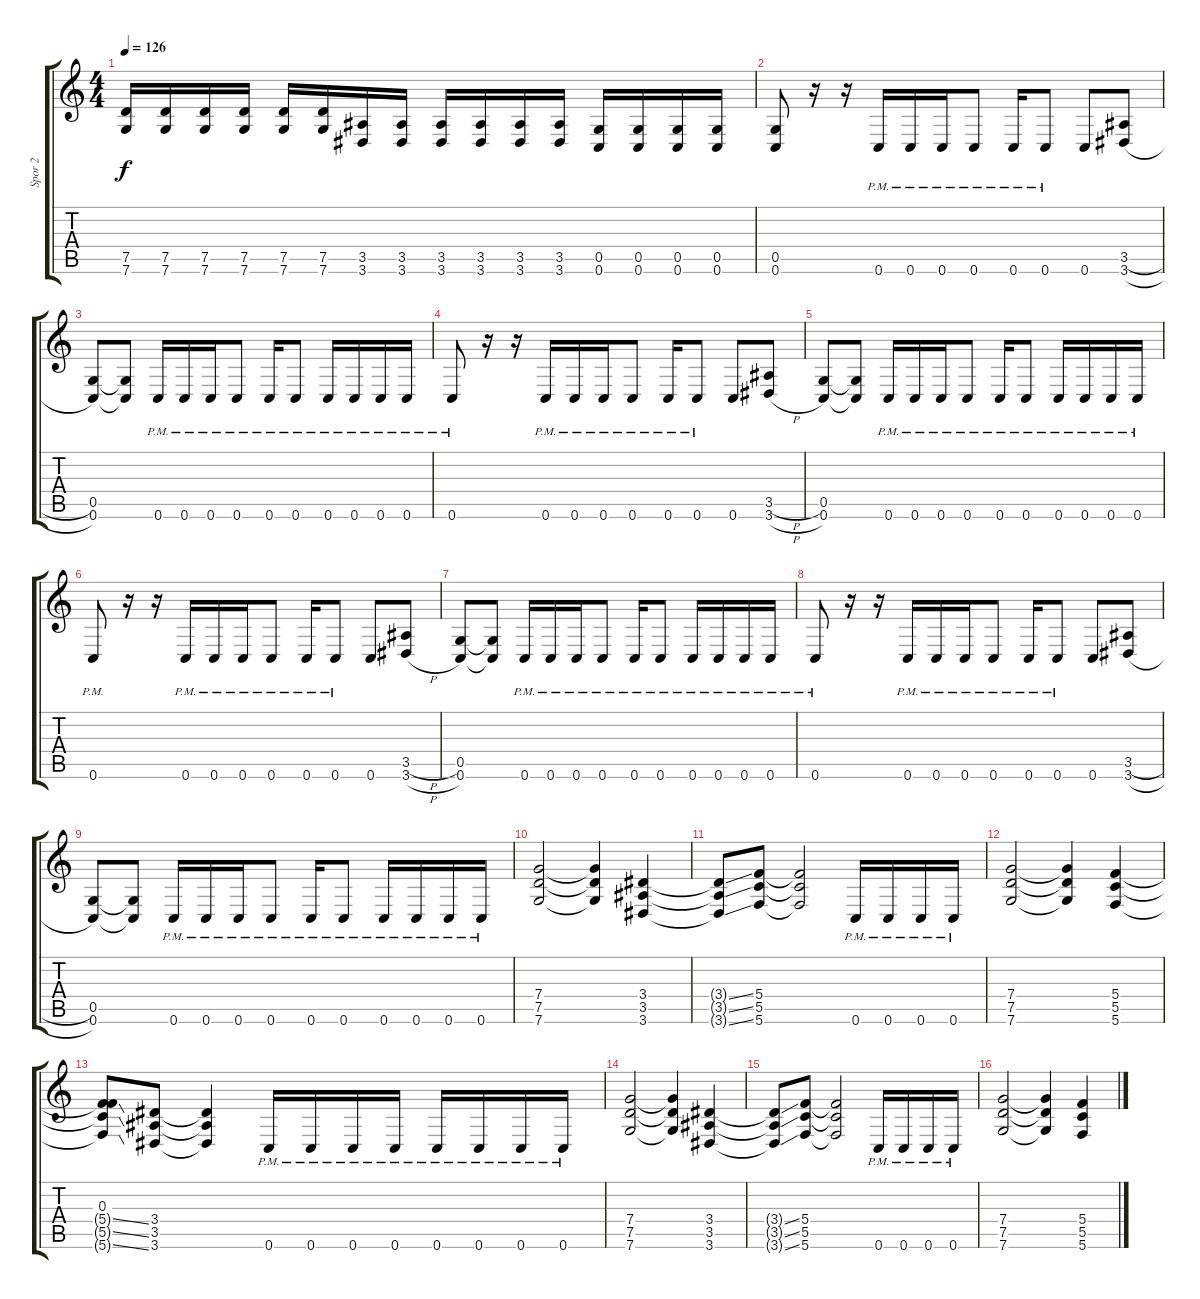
\track ("Spor 2" "Spor 2") {instrument distortionguitar}
\staff {score tabs}
\tuning (D4 A3 F3 C3 G2 C2) {hide}
\ts (4 4)
\tempo 126
\clef g2
\ks c
(7.5 7.6).16{dy f} (7.5 7.6).16 (7.5 7.6).16 (7.5 7.6).16 (7.5 7.6).16 (7.5 7.6).16 (3.5 3.6).16 (3.5 3.6).16 (3.5 3.6).16 (3.5 3.6).16 (3.5 3.6).16 (3.5 3.6).16 (0.5 0.6).16 (0.5 0.6).16 (0.5 0.6).16 (0.5 0.6).16 |
(0.5 0.6).8 r.16 r.16 0.6{pm}.16 0.6{pm}.16 0.6{pm}.16 0.6{pm}.8 0.6{pm}.16 0.6{pm}.8 0.6.8 (3.5{h} 3.6{h}).8 |
(0.5 0.6).8 (0.5{t} 0.6{t}).8 0.6{pm}.16 0.6{pm}.16 0.6{pm}.16 0.6{pm}.8 0.6{pm}.16 0.6{pm}.8 0.6{pm}.16 0.6{pm}.16 0.6{pm}.16 0.6{pm}.16 |
0.6{pm}.8 r.16 r.16 0.6{pm}.16 0.6{pm}.16 0.6{pm}.16 0.6{pm}.8 0.6{pm}.16 0.6{pm}.8 0.6.8 (3.5{h} 3.6{h}).8 |
(0.5 0.6).8 (0.5{t} 0.6{t}).8 0.6{pm}.16 0.6{pm}.16 0.6{pm}.16 0.6{pm}.8 0.6{pm}.16 0.6{pm}.8 0.6{pm}.16 0.6{pm}.16 0.6{pm}.16 0.6{pm}.16 |
0.6{pm}.8 r.16 r.16 0.6{pm}.16 0.6{pm}.16 0.6{pm}.16 0.6{pm}.8 0.6{pm}.16 0.6{pm}.8 0.6.8 (3.5{h} 3.6{h}).8 |
(0.5 0.6).8 (0.5{t} 0.6{t}).8 0.6{pm}.16 0.6{pm}.16 0.6{pm}.16 0.6{pm}.8 0.6{pm}.16 0.6{pm}.8 0.6{pm}.16 0.6{pm}.16 0.6{pm}.16 0.6{pm}.16 |
0.6{pm}.8 r.16 r.16 0.6{pm}.16 0.6{pm}.16 0.6{pm}.16 0.6{pm}.8 0.6{pm}.16 0.6{pm}.8 0.6.8 (3.5{h} 3.6{h}).8 |
(0.5 0.6).8 (0.5{t} 0.6{t}).8 0.6{pm}.16 0.6{pm}.16 0.6{pm}.16 0.6{pm}.8 0.6{pm}.16 0.6{pm}.8 0.6{pm}.16 0.6{pm}.16 0.6{pm}.16 0.6{pm}.16 |
(7.4 7.5 7.6).2 (7.4{t} 7.5{t} 7.6{t}).4 (3.4 3.5 3.6).4 |
(3.4{ss t} 3.5{ss t} 3.6{ss t}).8 (5.4 5.5 5.6).8 (5.4{t} 5.5{t} 5.6{t}).2 0.6{pm}.16 0.6{pm}.16 0.6{pm}.16 0.6{pm}.16 |
(7.4 7.5 7.6).2 (7.4{t} 7.5{t} 7.6{t}).4 (5.4 5.5 5.6).4 |
(0.3 5.4{ss t} 5.5{ss t} 5.6{ss t}).8 (3.4 3.5 3.6).8 (3.4{t} 3.5{t} 3.6{t}).4 0.6{pm}.16 0.6{pm}.16 0.6{pm}.16 0.6{pm}.16 0.6{pm}.16 0.6{pm}.16 0.6{pm}.16 0.6{pm}.16 |
(7.4 7.5 7.6).2 (7.4{t} 7.5{t} 7.6{t}).4 (3.4 3.5 3.6).4 |
(3.4{ss t} 3.5{ss t} 3.6{ss t}).8 (5.4 5.5 5.6).8 (5.4{t} 5.5{t} 5.6{t}).2 0.6{pm}.16 0.6{pm}.16 0.6{pm}.16 0.6{pm}.16 |
(7.4 7.5 7.6).2 (7.4{t} 7.5{t} 7.6{t}).4 (5.4 5.5 5.6).4
